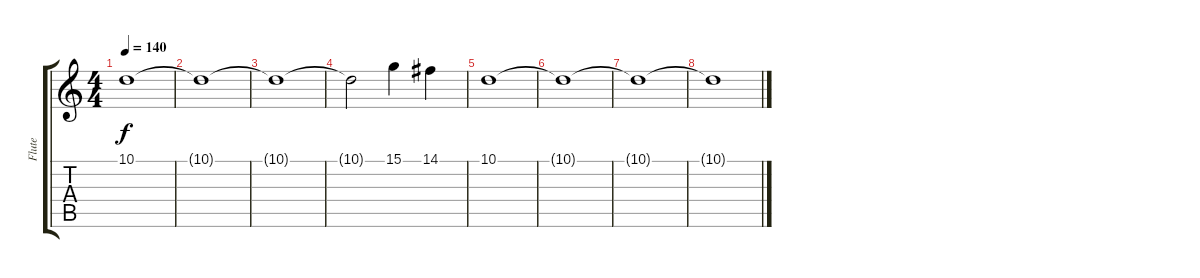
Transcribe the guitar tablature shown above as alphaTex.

\track ("Flute" "Flute") {instrument piccolo}
\staff {score tabs}
\tuning (E4 B3 G3 D3 A2 E2) {hide}
\ts (4 4)
\tempo 140
\clef g2
\ks c
10.1.1{dy f} |
10.1{t}.1 |
10.1{t}.1 |
10.1{t}.2 15.1.4 14.1.4 |
10.1.1 |
10.1{t}.1 |
10.1{t}.1 |
10.1{t}.1
